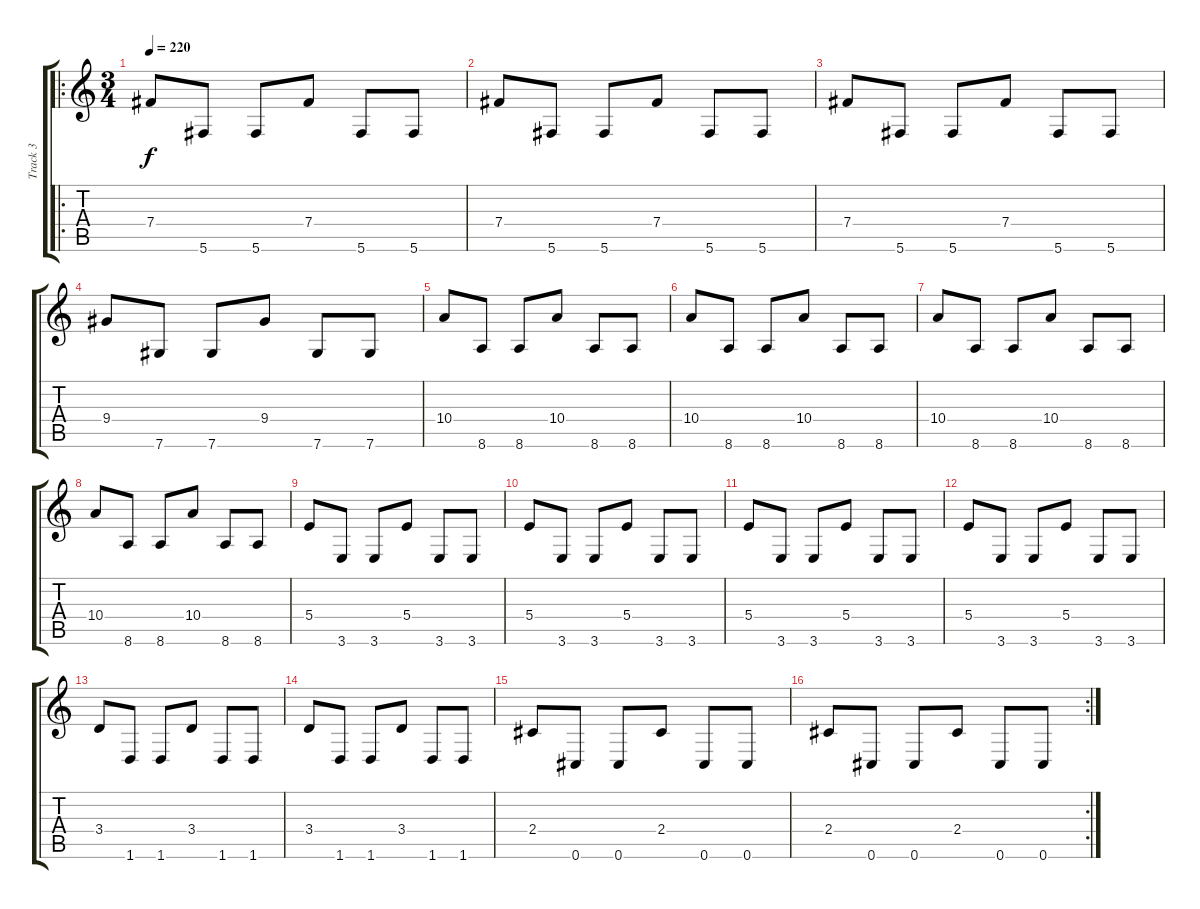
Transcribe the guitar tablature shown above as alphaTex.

\track ("Track 3" "Track 3") {instrument overdrivenguitar}
\staff {score tabs}
\tuning (Db4 Ab3 E3 B2 Gb2 Db2) {hide}
\ro
\ts (3 4)
\tempo 220
\clef g2
\ks c
7.4.8{dy f} 5.6.8 5.6.8 7.4.8 5.6.8 5.6.8 |
7.4.8 5.6.8 5.6.8 7.4.8 5.6.8 5.6.8 |
7.4.8 5.6.8 5.6.8 7.4.8 5.6.8 5.6.8 |
9.4.8 7.6.8 7.6.8 9.4.8 7.6.8 7.6.8 |
10.4.8 8.6.8 8.6.8 10.4.8 8.6.8 8.6.8 |
10.4.8 8.6.8 8.6.8 10.4.8 8.6.8 8.6.8 |
10.4.8 8.6.8 8.6.8 10.4.8 8.6.8 8.6.8 |
10.4.8 8.6.8 8.6.8 10.4.8 8.6.8 8.6.8 |
5.4.8 3.6.8 3.6.8 5.4.8 3.6.8 3.6.8 |
5.4.8 3.6.8 3.6.8 5.4.8 3.6.8 3.6.8 |
5.4.8 3.6.8 3.6.8 5.4.8 3.6.8 3.6.8 |
5.4.8 3.6.8 3.6.8 5.4.8 3.6.8 3.6.8 |
3.4.8 1.6.8 1.6.8 3.4.8 1.6.8 1.6.8 |
3.4.8 1.6.8 1.6.8 3.4.8 1.6.8 1.6.8 |
2.4.8 0.6.8 0.6.8 2.4.8 0.6.8 0.6.8 |
\rc 2
2.4.8 0.6.8 0.6.8 2.4.8 0.6.8 0.6.8
